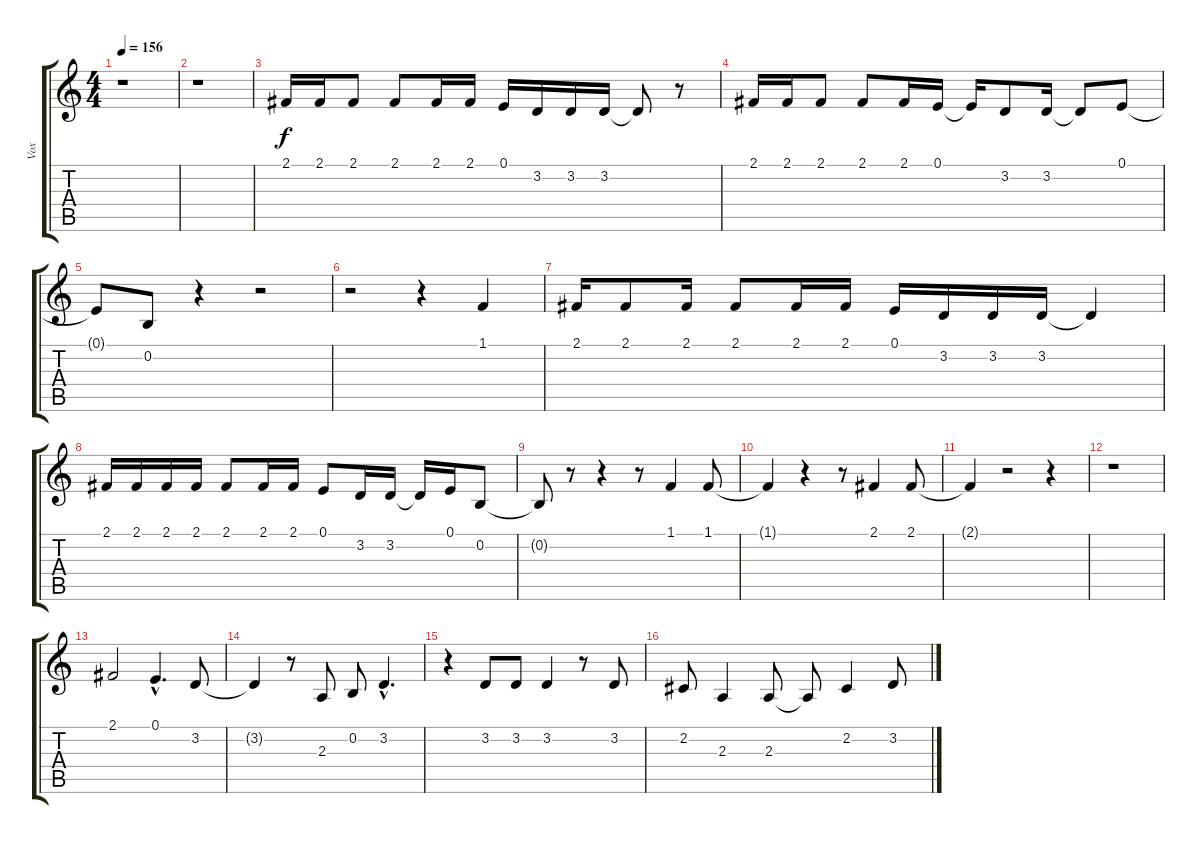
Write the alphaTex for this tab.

\track ("Vox" "Vox") {instrument drawbarorgan}
\staff {score tabs}
\tuning (E4 B3 G3 D3 A2 E2) {hide}
\ts (4 4)
\tempo 156
\clef g2
\ks c
r.1{dy f} |
r.1 |
2.1.16 2.1.16 2.1.8 2.1.8 2.1.16 2.1.16 0.1.16 3.2.16 3.2.16 3.2.16 3.2{t}.8 r.8 |
2.1.16 2.1.16 2.1.8 2.1.8 2.1.16 0.1.16 0.1{t}.16 3.2.8 3.2.16 3.2{t}.8 0.1.8 |
0.1{t}.8 0.2.8 r.4 r.2 |
r.2 r.4 1.1.4 |
2.1.16 2.1.8 2.1.16 2.1.8 2.1.16 2.1.16 0.1.16 3.2.16 3.2.16 3.2.16 3.2{t}.4 |
2.1.16 2.1.16 2.1.16 2.1.16 2.1.8 2.1.16 2.1.16 0.1.8 3.2.16 3.2.16 3.2{t}.16 0.1.16 0.2.8 |
0.2{t}.8 r.8 r.4 r.8 1.1.4 1.1.8 |
1.1{t}.4 r.4 r.8 2.1.4 2.1.8 |
2.1{t}.4 r.2 r.4 |
r.1 |
2.1.2 0.1{hac}.4{d} 3.2.8 |
3.2{t}.4 r.8 2.3.8 0.2.8 3.2{hac}.4{d} |
r.4 3.2.8 3.2.8 3.2.4 r.8 3.2.8 |
2.2.8 2.3.4 2.3.8 2.3{t}.8 2.2.4 3.2.8
